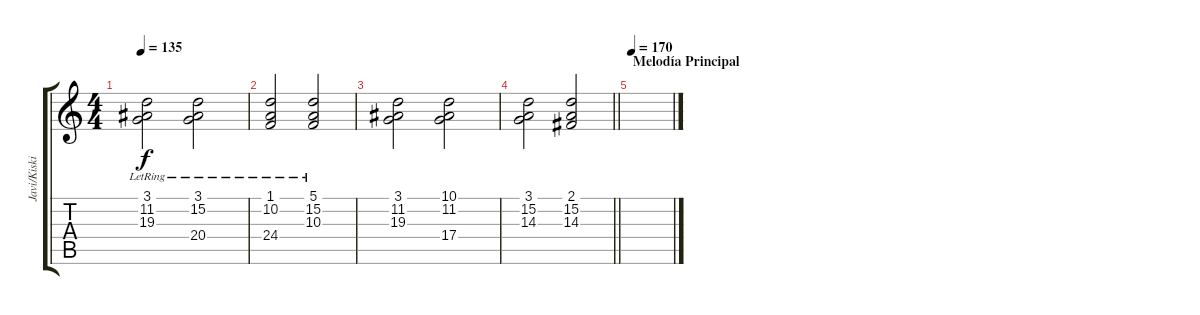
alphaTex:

\track ("Javi/Kiskilla" "Javi/Kiski") {instrument electricgrandpiano}
\staff {score tabs}
\tuning (E4 B3 G3 D3 A2 E2) {hide}
\ts (4 4)
\tempo 135
\clef g2
\ks c
(3.1{lr} 11.2{lr} 19.3{lr}).2{dy f} (3.1{lr} 15.2{lr} 20.4{lr}).2 |
(1.1{lr} 10.2{lr} 24.4{lr}).2 (5.1{lr} 15.2{lr} 10.3{lr}).2 |
(3.1 11.2 19.3).2 (10.1 11.2 17.4).2 |
\barLineRight lightlight
(3.1 15.2 14.3).2 (2.1 15.2 14.3).2 |
\section ("" "Melodía Principal")
\tempo 170
